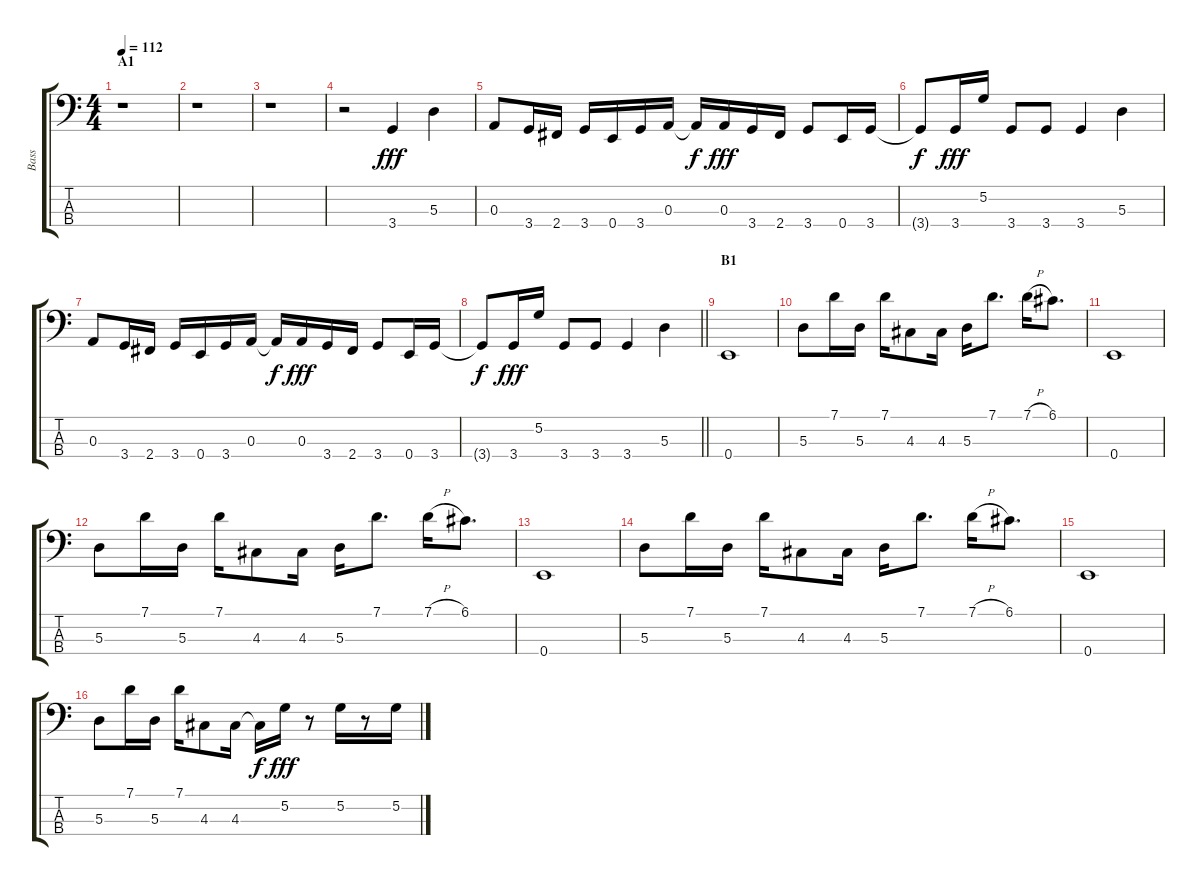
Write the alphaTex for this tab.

\track ("Bass" "Bass") {instrument electricbassfinger}
\staff {score tabs}
\tuning (G2 D2 A1 E1) {hide}
\ts (4 4)
\section ("" "A1")
\tempo 112
\clef f4
\ks c
r.1{dy fff instrument electricbassfinger} |
r.1 |
r.1 |
r.2 3.4.4 5.3.4 |
0.3.8 3.4.16 2.4.16 3.4.16 0.4.16 3.4.16 0.3.16 0.3{t}.16{dy f} 0.3.16{dy fff} 3.4.16 2.4.16 3.4.8 0.4.16 3.4.16 |
3.4{t}.8{dy f} 3.4.16{dy fff} 5.2.16 3.4.8 3.4.8 3.4.4 5.3.4 |
0.3.8 3.4.16 2.4.16 3.4.16 0.4.16 3.4.16 0.3.16 0.3{t}.16{dy f} 0.3.16{dy fff} 3.4.16 2.4.16 3.4.8 0.4.16 3.4.16 |
\barLineRight lightlight
3.4{t}.8{dy f} 3.4.16{dy fff} 5.2.16 3.4.8 3.4.8 3.4.4 5.3.4 |
\section ("" "B1")
0.4.1 |
5.3.8 7.1.16 5.3.16 7.1.16 4.3.8 4.3.16 5.3.16 7.1.8{d} 7.1{h}.16 6.1.8{d} |
0.4.1 |
5.3.8 7.1.16 5.3.16 7.1.16 4.3.8 4.3.16 5.3.16 7.1.8{d} 7.1{h}.16 6.1.8{d} |
0.4.1 |
5.3.8 7.1.16 5.3.16 7.1.16 4.3.8 4.3.16 5.3.16 7.1.8{d} 7.1{h}.16 6.1.8{d} |
0.4.1 |
5.3.8 7.1.16 5.3.16 7.1.16 4.3.8 4.3.16 4.3{t}.16{dy f} 5.2.16{dy fff} r.8 5.2.16 r.8 5.2.16
